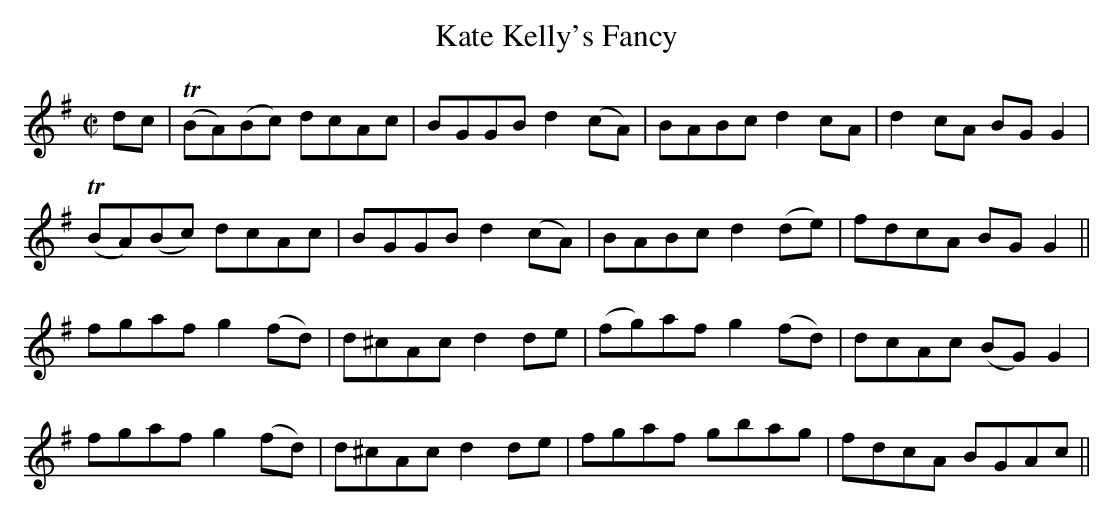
X:1
T: Kate Kelly's Fancy
M: C|
L: 1/8
K: G
dc|T(BA)(Bc) dcAc|BGGBd2(cA)|BABcd2cA|d2cA BGG2|
T(BA)(Bc) dcAc|BGGBd2(cA)|BABcd2(de)|fdcA BGG2||
fgafg2(fd)|d^cAcd2de|(fg)afg2(fd)|dcAc (BG)G2|
fgafg2(fd)|d^cAcd2de|fgaf gbag|fdcA BGAc||
